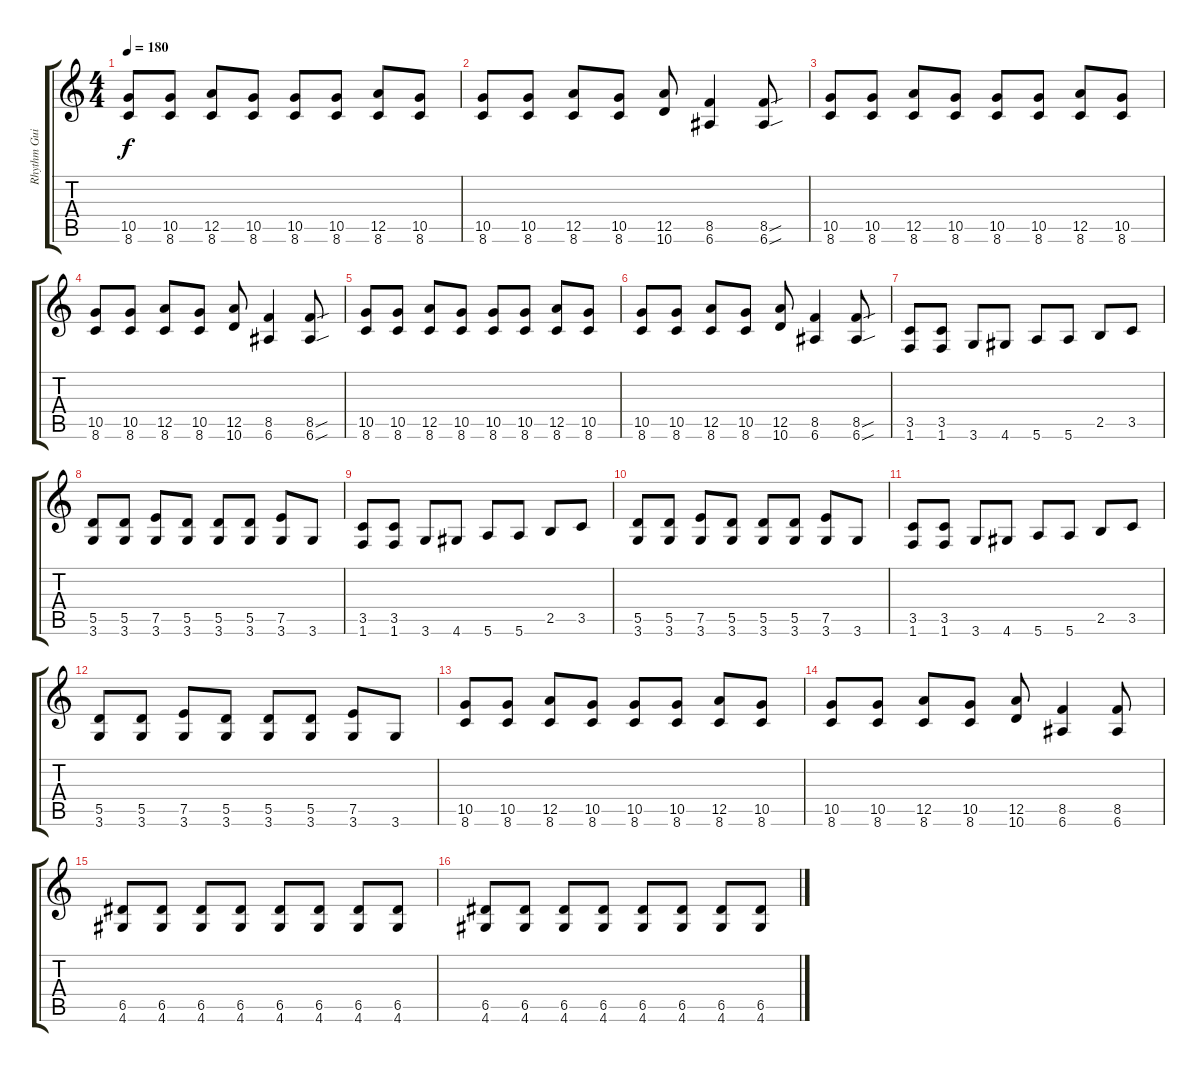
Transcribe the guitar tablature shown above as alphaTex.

\track ("Rhythm Guitar" "Rhythm Gui") {instrument distortionguitar}
\staff {score tabs}
\tuning (E4 B3 G3 D3 A2 E2) {hide}
\ts (4 4)
\tempo 180
\clef g2
\ks c
(10.5 8.6).8{dy f} (10.5 8.6).8 (12.5 8.6).8 (10.5 8.6).8 (10.5 8.6).8 (10.5 8.6).8 (12.5 8.6).8 (10.5 8.6).8 |
(10.5 8.6).8 (10.5 8.6).8 (12.5 8.6).8 (10.5 8.6).8 (12.5 10.6).8 (8.5 6.6).4 (8.5{sou} 6.6{sou}).8 |
(10.5 8.6).8 (10.5 8.6).8 (12.5 8.6).8 (10.5 8.6).8 (10.5 8.6).8 (10.5 8.6).8 (12.5 8.6).8 (10.5 8.6).8 |
(10.5 8.6).8 (10.5 8.6).8 (12.5 8.6).8 (10.5 8.6).8 (12.5 10.6).8 (8.5 6.6).4 (8.5{sou} 6.6{sou}).8 |
(10.5 8.6).8 (10.5 8.6).8 (12.5 8.6).8 (10.5 8.6).8 (10.5 8.6).8 (10.5 8.6).8 (12.5 8.6).8 (10.5 8.6).8 |
(10.5 8.6).8 (10.5 8.6).8 (12.5 8.6).8 (10.5 8.6).8 (12.5 10.6).8 (8.5 6.6).4 (8.5{sou} 6.6{sou}).8 |
(3.5 1.6).8 (3.5 1.6).8 3.6.8 4.6.8 5.6.8 5.6.8 2.5.8 3.5.8 |
(5.5 3.6).8 (5.5 3.6).8 (7.5 3.6).8 (5.5 3.6).8 (5.5 3.6).8 (5.5 3.6).8 (7.5 3.6).8 3.6.8 |
(3.5 1.6).8 (3.5 1.6).8 3.6.8 4.6.8 5.6.8 5.6.8 2.5.8 3.5.8 |
(5.5 3.6).8 (5.5 3.6).8 (7.5 3.6).8 (5.5 3.6).8 (5.5 3.6).8 (5.5 3.6).8 (7.5 3.6).8 3.6.8 |
(3.5 1.6).8 (3.5 1.6).8 3.6.8 4.6.8 5.6.8 5.6.8 2.5.8 3.5.8 |
(5.5 3.6).8 (5.5 3.6).8 (7.5 3.6).8 (5.5 3.6).8 (5.5 3.6).8 (5.5 3.6).8 (7.5 3.6).8 3.6.8 |
(10.5 8.6).8 (10.5 8.6).8 (12.5 8.6).8 (10.5 8.6).8 (10.5 8.6).8 (10.5 8.6).8 (12.5 8.6).8 (10.5 8.6).8 |
(10.5 8.6).8 (10.5 8.6).8 (12.5 8.6).8 (10.5 8.6).8 (12.5 10.6).8 (8.5 6.6).4 (8.5 6.6).8 |
(6.5 4.6).8 (6.5 4.6).8 (6.5 4.6).8 (6.5 4.6).8 (6.5 4.6).8 (6.5 4.6).8 (6.5 4.6).8 (6.5 4.6).8 |
(6.5 4.6).8 (6.5 4.6).8 (6.5 4.6).8 (6.5 4.6).8 (6.5 4.6).8 (6.5 4.6).8 (6.5 4.6).8 (6.5 4.6).8
